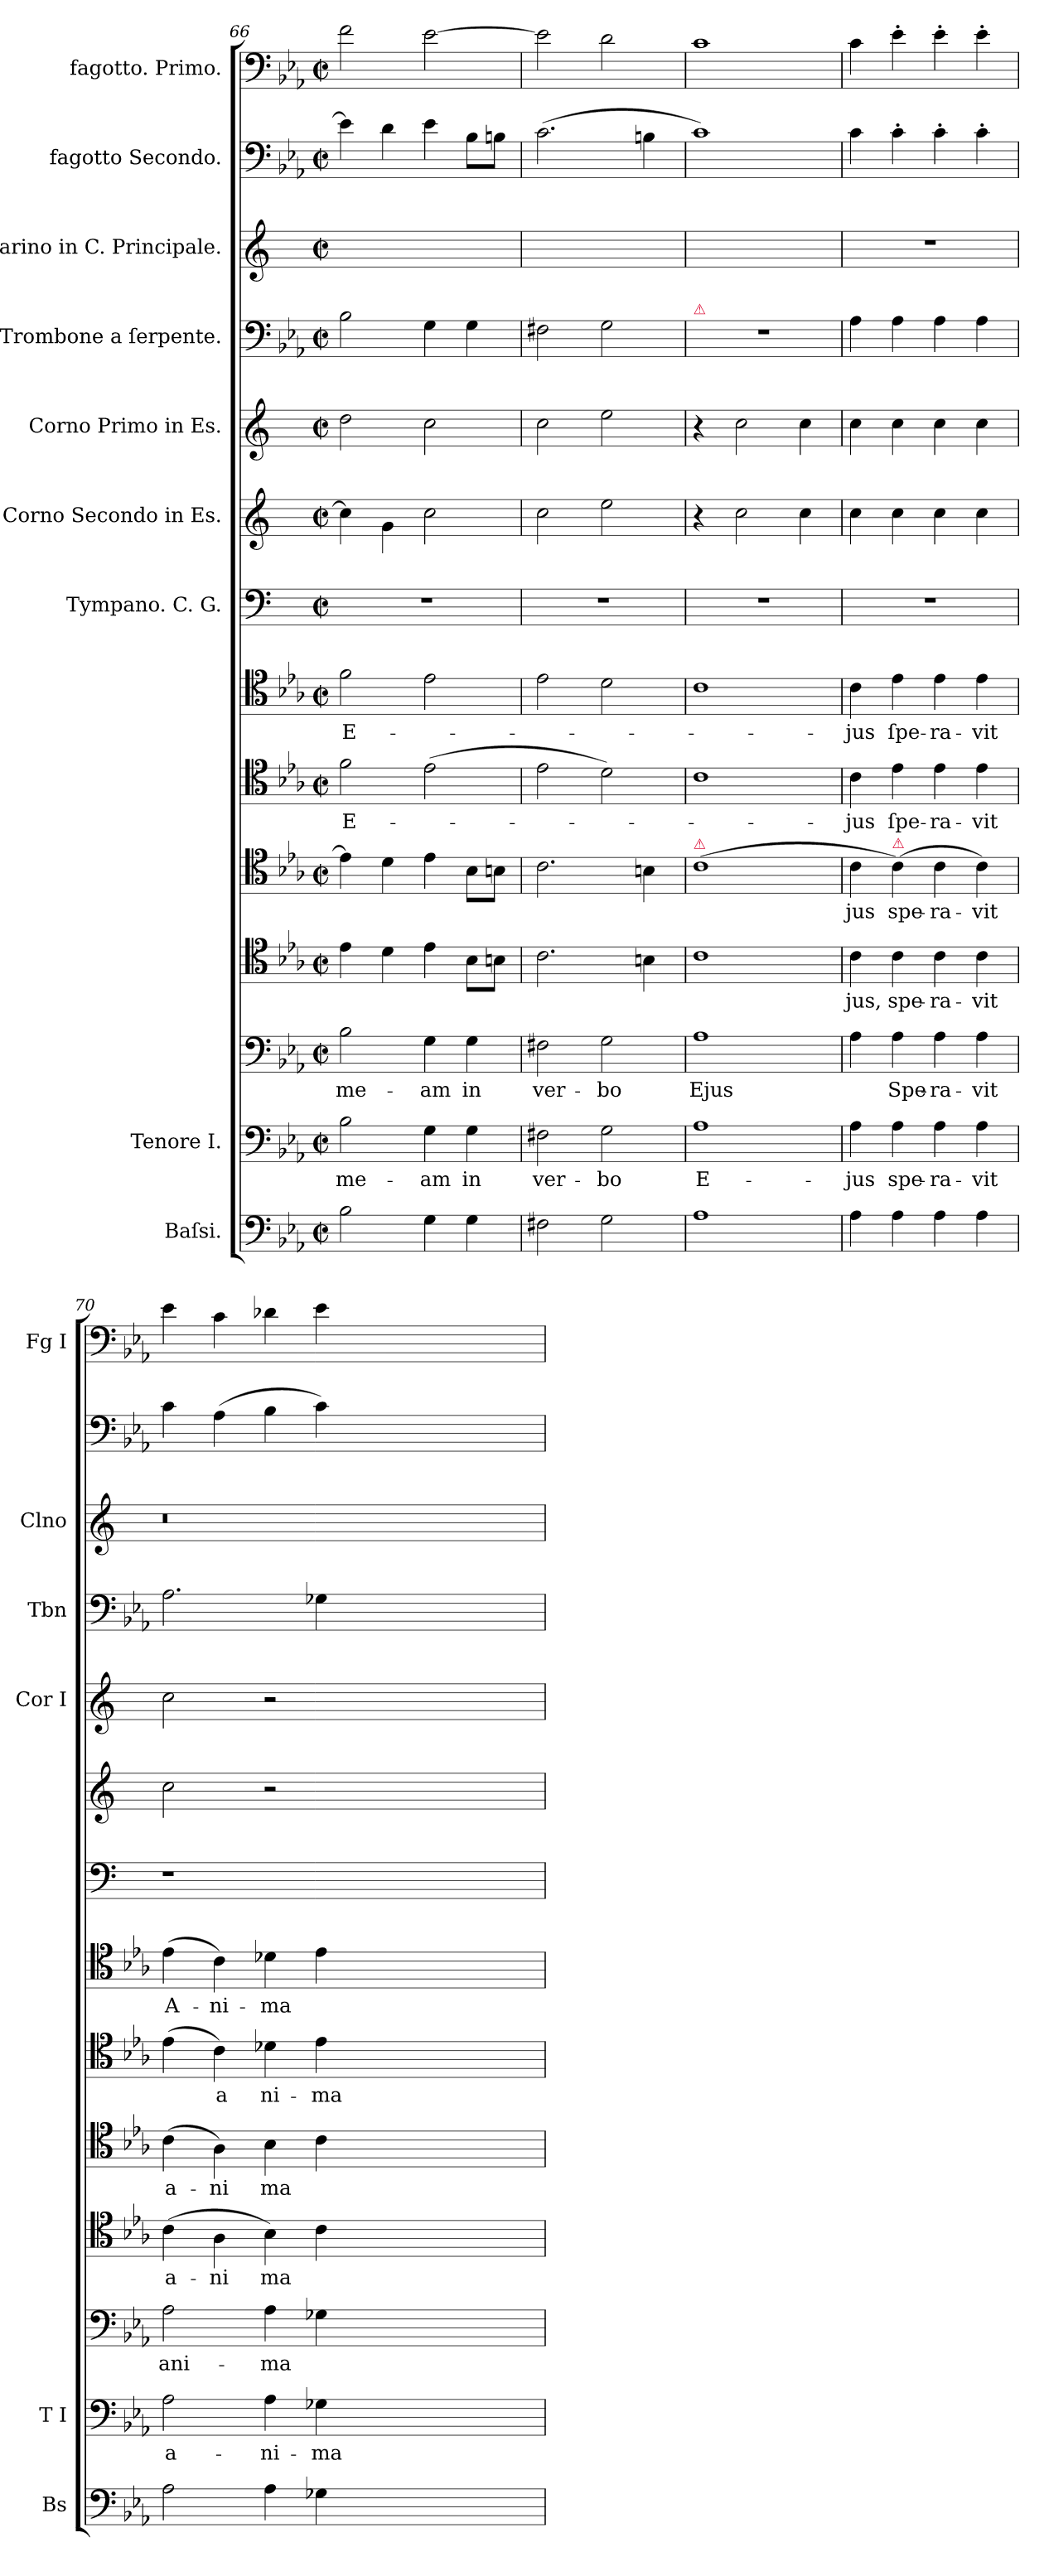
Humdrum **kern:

**kern	**kern	**text	**kern	**text	**kern	**text	**kern	**text	**kern	**text	**kern	**text	**kern	**kern	**kern	**kern	**kern	**kern	**kern
*part9	*part8	*part8	*part8	*part8	*part8	*part8	*part8	*part8	*part8	*part8	*part8	*part8	*part7	*part6	*part5	*part4	*part3	*part2	*part1
*staff14	*staff13	*staff13	*staff12	*staff12	*staff11	*staff11	*staff10	*staff10	*staff9	*staff9	*staff8	*staff8	*staff7	*staff6	*staff5	*staff4	*staff3	*staff2	*staff1
*I"Baſsi.	*I"Tenore I.	*	*	*	*	*	*	*	*	*	*	*	*I"Tympano. C. G.	*I"Corno Secondo in Es.	*I"Corno Primo in Es.	*I"Trombone a ſerpente.	*I"Clarino in C. Principale.	*I"fagotto Secondo.	*I"fagotto. Primo.
*I'Bs	*I'T I	*	*	*	*	*	*	*	*	*	*	*	*	*	*I'Cor I	*I'Tbn	*I'Clno	*	*I'Fg I
*clefF4	*clefF4	*	*clefF4	*	*clefC4	*	*clefC4	*	*clefC4	*	*clefC4	*	*clefF4	*clefG2	*clefG2	*clefF4	*clefG2	*clefF4	*clefF4
*	*	*	*	*	*	*	*	*	*	*	*	*	*	*ITrd5c9	*ITrd5c9	*	*	*	*
*k[b-e-a-]	*k[b-e-a-]	*	*k[b-e-a-]	*	*k[b-e-a-]	*	*k[b-e-a-]	*	*k[b-e-a-]	*	*k[b-e-a-]	*	*k[]	*k[b-e-a-]	*k[b-e-a-]	*k[b-e-a-]	*k[]	*k[b-e-a-]	*k[b-e-a-]
*E-:	*E-:	*	*E-:	*	*E-:	*	*E-:	*	*E-:	*	*E-:	*	*	*E-:	*E-:	*E-:	*	*E-:	*E-:
*M2/2	*M2/2	*	*M2/2	*	*M2/2	*	*M2/2	*	*M2/2	*	*M2/2	*	*M2/2	*M2/2	*M2/2	*M2/2	*M2/2	*M2/2	*M2/2
*met(c|)	*met(c|)	*	*met(c|)	*	*met(c|)	*	*met(c|)	*	*met(c|)	*	*met(c|)	*	*met(c|)	*met(c|)	*met(c|)	*met(c|)	*met(c|)	*met(c|)	*met(c|)
=66	=66	=66	=66	=66	=66	=66	=66	=66	=66	=66	=66	=66	=66	=66	=66	=66	=66	=66	=66
2B-\	2B-\	me-	2B-\	me-	4e-\	.	4e-\]	.	2f\	E-	2f\	E-	1r	4e-\]	2f\	2B-\	1ryy	4e-\]	2f\
.	.	.	.	.	4d\	.	4d\	.	.	.	.	.	.	4B-\	.	.	.	4d\	.
4G\	4G\	-am	4G\	-am	4e-\	.	4e-\	.	(>2e-\	.	2e-\	.	.	2e-\	2e-\	4G\	.	4e-\	[2e-\
4G\	4G\	in	4G\	in	8B-\L	.	8B-\L	.	.	.	.	.	.	.	.	4G\	.	8B-\L	.
.	.	.	.	.	8Bn\J	.	8Bn\J	.	.	.	.	.	.	.	.	.	.	8Bn\J	.
=67	=67	=67	=67	=67	=67	=67	=67	=67	=67	=67	=67	=67	=67	=67	=67	=67	=67	=67	=67
2F#X\	2F#X\	ver-	2F#X\	ver-	2.c\	.	2.c\	.	2e-\	.	2e-\	.	1r	2e-\	2e-\	2F#X\	1ryy	(>2.c\	2e-\]
2G\	2G\	-bo	2G\	-bo	.	.	.	.	2d\)	.	2d\	.	.	2g\	2g\	2G\	.	.	2d\
.	.	.	.	.	4Bn\	.	4Bn\	.	.	.	.	.	.	.	.	.	.	4Bn\	.
=68	=68	=68	=68	=68	=68	=68	=68	=68	=68	=68	=68	=68	=68	=68	=68	=68	=68	=68	=68
!	!	!	!	!	!	!	!	!	!	!	!	!	!	!	!	!LO:TX:a:color=crimson:t=⚠	!	!	!
!	!	!	!	!	!	!	!LO:TX:a:color=crimson:t=⚠	!	!	!	!	!	!	!	!	!	!	!	!
1A-\	1A-\	E-	1A-\	Ejus	1c\	.	(>1c\	.	1c\	.	1c\	.	1r	4r	4r	1r	1ryy	1c\)	1c\
.	.	.	.	.	.	.	.	.	.	.	.	.	.	2e-\	2e-\	.	.	.	.
.	.	.	.	.	.	.	.	.	.	.	.	.	.	4e-\	4e-\	.	.	.	.
=69	=69	=69	=69	=69	=69	=69	=69	=69	=69	=69	=69	=69	=69	=69	=69	=69	=69	=69	=69
4A-\	4A-\	-jus	4A-\	.	4c\	-jus,	4c\	-jus	4c\	-jus	4c\	-jus	1r	4e-\	4e-\	4A-\	1r	4c\	4c\
!	!	!	!	!	!	!	!LO:TX:a:color=crimson:t=⚠	!	!	!	!	!	!	!	!	!	!	!	!
4A-\	4A-\	spe-	4A-\	Spe-	4c\	spe-	(>4c\)	spe-	4e-\	ſpe-	4e-\	ſpe-	.	4e-\	4e-\	4A-\	.	4c'\	4e-'\
4A-\	4A-\	-ra-	4A-\	-ra-	4c\	-ra-	4c\	-ra-	4e-\	-ra-	4e-\	-ra-	.	4e-\	4e-\	4A-\	.	4c'\	4e-'\
4A-\	4A-\	-vit	4A-\	-vit	4c\	-vit	4c\)	-vit	4e-\	-vit	4e-\	-vit	.	4e-\	4e-\	4A-\	.	4c'\	4e-'\
=70	=70	=70	=70	=70	=70	=70	=70	=70	=70	=70	=70	=70	=70	=70	=70	=70	=70	=70	=70
2A-\	2A-\	a-	2A-\	ani-	(>4c\	a-	(>4c\	a-	(>4e-\	.	(>4e-\	A-	1r	2e-\	2e-\	2.A-\	0.r	4c\	4e-\
.	.	.	.	.	4A-\	-ni	4A-\)	-ni	4c\)	a	4c\)	-ni-	.	.	.	.	.	(>4A-\	4c\
4A-\	4A-\	-ni-	4A-\	-ma	4B-\)	-ma	4B-\	-ma	4d-X\	-ni-	4d-X\	-ma	.	2r	2r	.	.	4B-\	4d-X\
4G-X\	4G-X\	-ma	4G-X\	.	4c\	.	4c\	.	4e-\	-ma	4e-\	.	.	.	.	4G-X\	.	4c\)	4e-\
0ryy	0ryy	.	0ryy	.	0ryy	.	0ryy	.	0ryy	.	0ryy	.	0ryy	0ryy	0ryy	0ryy	.	0ryy	0ryy
=	=	=	=	=	=	=	=	=	=	=	=	=	=	=	=	=	=	=	=
*-	*-	*-	*-	*-	*-	*-	*-	*-	*-	*-	*-	*-	*-	*-	*-	*-	*-	*-	*-
